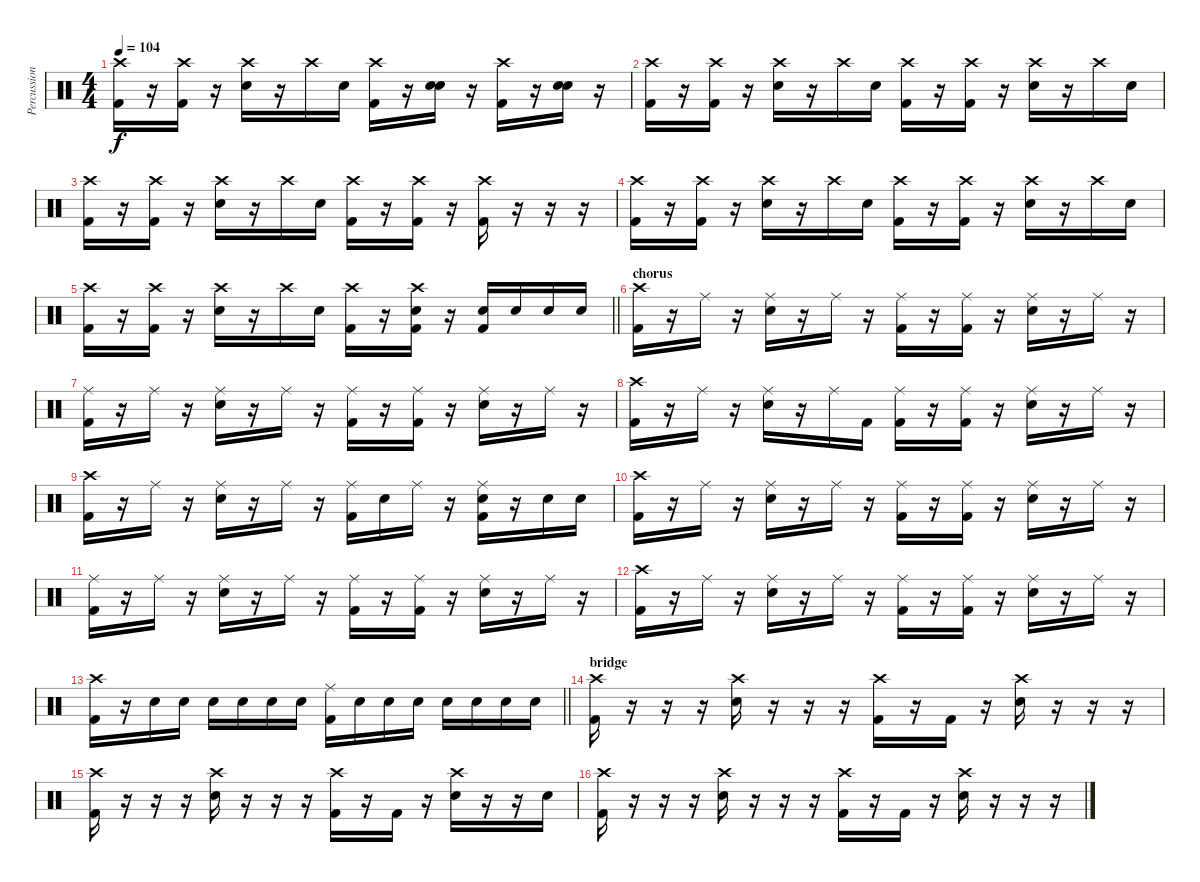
\track ("Percussion" "Percussion") {instrument percussion}
\staff {score}
\articulation defaults
\ts (4 4)
\tempo 104
\clef neutral
\ks c
("Crash high (hit)" "Kick (hit) 2").16{dy f} r.16 ("Crash high (hit)" "Kick (hit) 2").16 r.16 ("Electric Snare (hit)" "Crash high (hit)").16 r.16 "Crash high (hit)".16 "Electric Snare (hit)".16 ("Crash high (hit)" "Kick (hit) 2").16 r.16 ("Electric Snare (hit)" "Electric Snare (hit)").16 r.16 ("Crash high (hit)" "Kick (hit) 2").16 r.16 ("Electric Snare (hit)" "Electric Snare (hit)").16 r.16 |
("Crash high (hit)" "Kick (hit) 2").16 r.16 ("Crash high (hit)" "Kick (hit) 2").16 r.16 ("Electric Snare (hit)" "Crash high (hit)").16 r.16 "Crash high (hit)".16 "Electric Snare (hit)".16 ("Crash high (hit)" "Kick (hit) 2").16 r.16 ("Crash high (hit)" "Kick (hit) 2").16 r.16 ("Electric Snare (hit)" "Crash high (hit)").16 r.16 "Crash high (hit)".16 "Electric Snare (hit)".16 |
("Crash high (hit)" "Kick (hit) 2").16 r.16 ("Crash high (hit)" "Kick (hit) 2").16 r.16 ("Electric Snare (hit)" "Crash high (hit)").16 r.16 "Crash high (hit)".16 "Electric Snare (hit)".16 ("Crash high (hit)" "Kick (hit) 2").16 r.16 ("Crash high (hit)" "Kick (hit) 2").16 r.16 ("Crash high (hit)" "Kick (hit) 2").16 r.16 r.16 r.16 |
("Crash high (hit)" "Kick (hit) 2").16 r.16 ("Crash high (hit)" "Kick (hit) 2").16 r.16 ("Electric Snare (hit)" "Crash high (hit)").16 r.16 "Crash high (hit)".16 "Electric Snare (hit)".16 ("Crash high (hit)" "Kick (hit) 2").16 r.16 ("Crash high (hit)" "Kick (hit) 2").16 r.16 ("Electric Snare (hit)" "Crash high (hit)").16 r.16 "Crash high (hit)".16 "Electric Snare (hit)".16 |
\barLineRight lightlight
("Crash high (hit)" "Kick (hit) 2").16 r.16 ("Crash high (hit)" "Kick (hit) 2").16 r.16 ("Electric Snare (hit)" "Crash high (hit)").16 r.16 "Crash high (hit)".16 "Electric Snare (hit)".16 ("Crash high (hit)" "Kick (hit) 2").16 r.16 ("Electric Snare (hit)" "Crash high (hit)" "Kick (hit) 2").16 r.16 ("Electric Snare (hit)" "Kick (hit) 2").16 "Electric Snare (hit)".16 "Electric Snare (hit)".16 "Electric Snare (hit)".16 |
\section ("" "chorus")
("Crash high (hit)" "Kick (hit) 2").16 r.16 "Ride (middle)".16 r.16 ("Electric Snare (hit)" "Ride (middle)").16 r.16 "Ride (middle)".16 r.16 ("Ride (middle)" "Kick (hit) 2").16 r.16 ("Ride (middle)" "Kick (hit) 2").16 r.16 ("Electric Snare (hit)" "Ride (middle)").16 r.16 "Ride (middle)".16 r.16 |
("Ride (middle)" "Kick (hit) 2").16 r.16 "Ride (middle)".16 r.16 ("Electric Snare (hit)" "Ride (middle)").16 r.16 "Ride (middle)".16 r.16 ("Ride (middle)" "Kick (hit) 2").16 r.16 ("Ride (middle)" "Kick (hit) 2").16 r.16 ("Electric Snare (hit)" "Ride (middle)").16 r.16 "Ride (middle)".16 r.16 |
("Crash high (hit)" "Kick (hit) 2").16 r.16 "Ride (middle)".16 r.16 ("Electric Snare (hit)" "Ride (middle)").16 r.16 "Ride (middle)".16 "Kick (hit) 2".16 ("Ride (middle)" "Kick (hit) 2").16 r.16 ("Ride (middle)" "Kick (hit) 2").16 r.16 ("Electric Snare (hit)" "Ride (middle)").16 r.16 "Ride (middle)".16 r.16 |
("Crash high (hit)" "Kick (hit) 2").16 r.16 "Ride (middle)".16 r.16 ("Electric Snare (hit)" "Ride (middle)").16 r.16 "Ride (middle)".16 r.16 ("Ride (middle)" "Kick (hit) 2").16 "Electric Snare (hit)".16 "Ride (middle)".16 r.16 ("Electric Snare (hit)" "Ride (middle)" "Kick (hit) 2").16 r.16 "Electric Snare (hit)".16 "Electric Snare (hit)".16 |
("Crash high (hit)" "Kick (hit) 2").16 r.16 "Ride (middle)".16 r.16 ("Electric Snare (hit)" "Ride (middle)").16 r.16 "Ride (middle)".16 r.16 ("Ride (middle)" "Kick (hit) 2").16 r.16 ("Ride (middle)" "Kick (hit) 2").16 r.16 ("Electric Snare (hit)" "Ride (middle)").16 r.16 "Ride (middle)".16 r.16 |
("Ride (middle)" "Kick (hit) 2").16 r.16 "Ride (middle)".16 r.16 ("Electric Snare (hit)" "Ride (middle)").16 r.16 "Ride (middle)".16 r.16 ("Ride (middle)" "Kick (hit) 2").16 r.16 ("Ride (middle)" "Kick (hit) 2").16 r.16 ("Electric Snare (hit)" "Ride (middle)").16 r.16 "Ride (middle)".16 r.16 |
("Crash high (hit)" "Kick (hit) 2").16 r.16 "Ride (middle)".16 r.16 ("Electric Snare (hit)" "Ride (middle)").16 r.16 "Ride (middle)".16 r.16 ("Ride (middle)" "Kick (hit) 2").16 r.16 ("Ride (middle)" "Kick (hit) 2").16 r.16 ("Electric Snare (hit)" "Ride (middle)").16 r.16 "Ride (middle)".16 r.16 |
\barLineRight lightlight
("Crash high (hit)" "Kick (hit) 2").16 r.16 "Electric Snare (hit)".16 "Electric Snare (hit)".16 "Electric Snare (hit)".16 "Electric Snare (hit)".16 "Electric Snare (hit)".16 "Electric Snare (hit)".16 ("Ride (middle)" "Kick (hit) 2").16 "Electric Snare (hit)".16 "Electric Snare (hit)".16 "Electric Snare (hit)".16 "Electric Snare (hit)".16 "Electric Snare (hit)".16 "Electric Snare (hit)".16 "Electric Snare (hit)".16 |
\section ("" "bridge")
("Crash high (hit)" "Kick (hit) 2").16 r.16 r.16 r.16 ("Electric Snare (hit)" "Crash high (hit)").16 r.16 r.16 r.16 ("Crash high (hit)" "Kick (hit) 2").16 r.16 "Kick (hit) 2".16 r.16 ("Electric Snare (hit)" "Crash high (hit)").16 r.16 r.16 r.16 |
("Crash high (hit)" "Kick (hit) 2").16 r.16 r.16 r.16 ("Electric Snare (hit)" "Crash high (hit)").16 r.16 r.16 r.16 ("Crash high (hit)" "Kick (hit) 2").16 r.16 "Kick (hit) 2".16 r.16 ("Electric Snare (hit)" "Crash high (hit)").16 r.16 r.16 "Electric Snare (hit)".16 |
("Crash high (hit)" "Kick (hit) 2").16 r.16 r.16 r.16 ("Electric Snare (hit)" "Crash high (hit)").16 r.16 r.16 r.16 ("Crash high (hit)" "Kick (hit) 2").16 r.16 "Kick (hit) 2".16 r.16 ("Electric Snare (hit)" "Crash high (hit)").16 r.16 r.16 r.16
